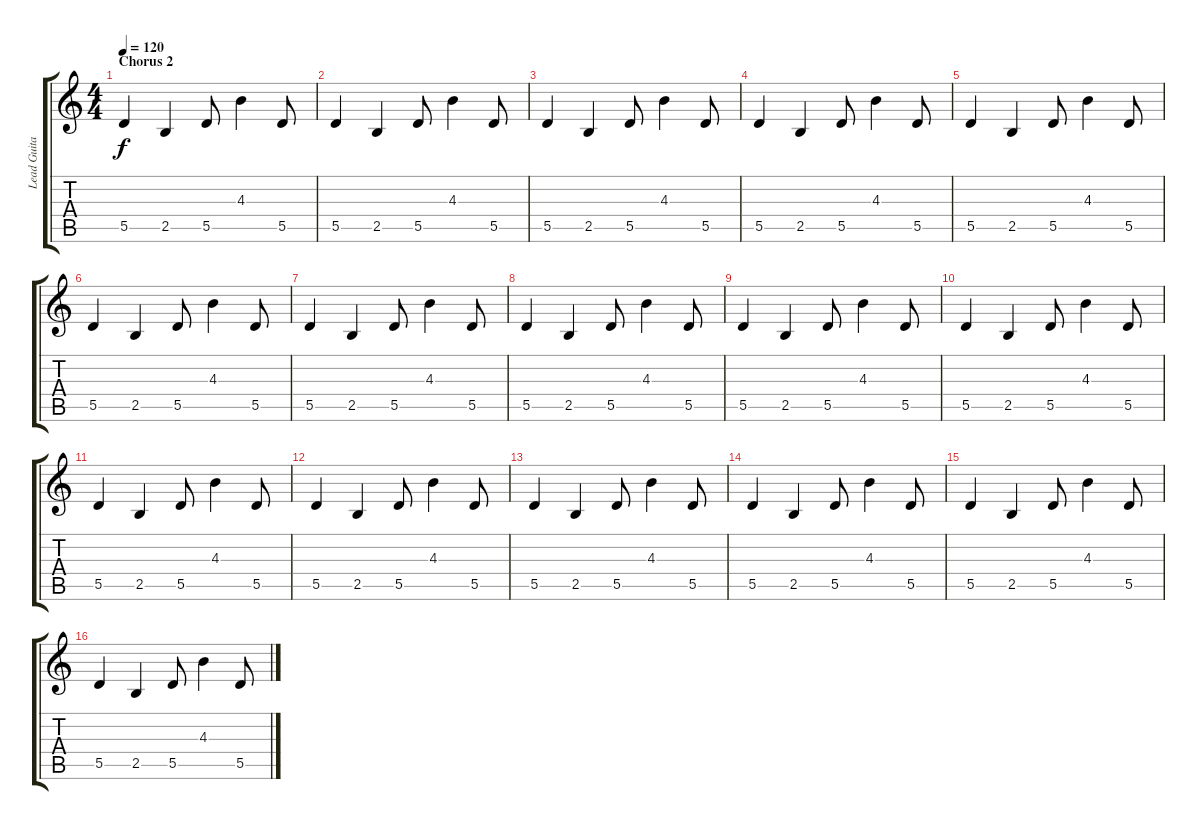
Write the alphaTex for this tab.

\track ("Lead Guitar" "Lead Guita") {instrument overdrivenguitar}
\staff {score tabs}
\tuning (E4 B3 G3 D3 A2 D2) {hide}
\ts (4 4)
\section ("" "Chorus 2")
\tempo 120
\clef g2
\ks c
5.5.4{dy f instrument electricguitarclean} 2.5.4 5.5.8 4.3.4 5.5.8 |
5.5.4{instrument electricguitarclean} 2.5.4 5.5.8 4.3.4 5.5.8 |
5.5.4{instrument electricguitarclean} 2.5.4 5.5.8 4.3.4 5.5.8 |
5.5.4{instrument electricguitarclean} 2.5.4 5.5.8 4.3.4 5.5.8 |
5.5.4{instrument electricguitarclean} 2.5.4 5.5.8 4.3.4 5.5.8 |
5.5.4{instrument electricguitarclean} 2.5.4 5.5.8 4.3.4 5.5.8 |
5.5.4{instrument electricguitarclean} 2.5.4 5.5.8 4.3.4 5.5.8 |
5.5.4{instrument electricguitarclean} 2.5.4 5.5.8 4.3.4 5.5.8 |
5.5.4{instrument electricguitarclean} 2.5.4 5.5.8 4.3.4 5.5.8 |
5.5.4{instrument electricguitarclean} 2.5.4 5.5.8 4.3.4 5.5.8 |
5.5.4{instrument electricguitarclean} 2.5.4 5.5.8 4.3.4 5.5.8 |
5.5.4{instrument electricguitarclean} 2.5.4 5.5.8 4.3.4 5.5.8 |
5.5.4{instrument electricguitarclean} 2.5.4 5.5.8 4.3.4 5.5.8 |
5.5.4{instrument electricguitarclean} 2.5.4 5.5.8 4.3.4 5.5.8 |
5.5.4{instrument electricguitarclean} 2.5.4 5.5.8 4.3.4 5.5.8 |
5.5.4{instrument electricguitarclean} 2.5.4 5.5.8 4.3.4 5.5.8
